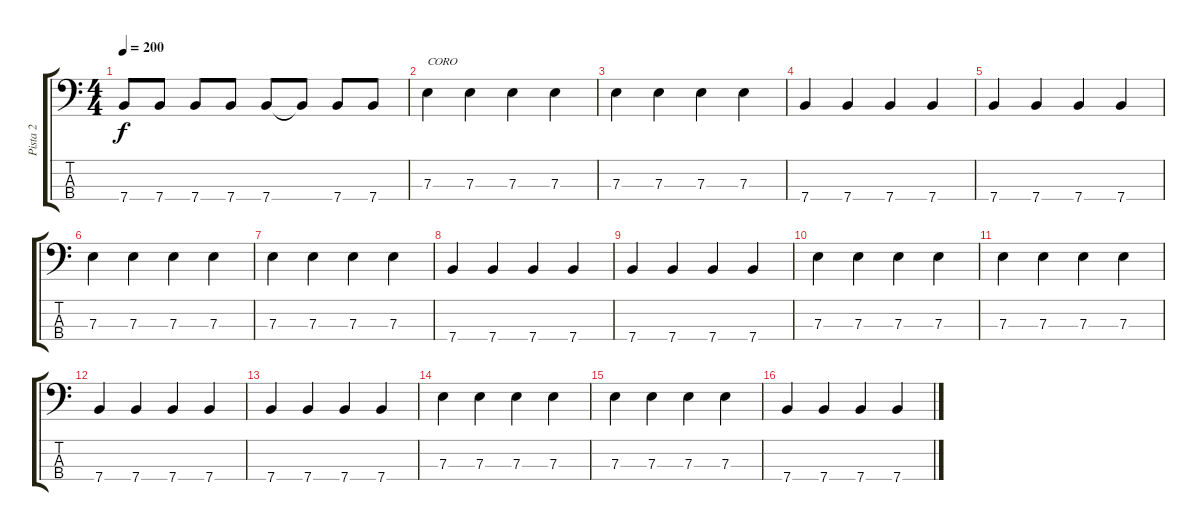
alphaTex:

\track ("Pista 2" "Pista 2") {instrument electricbassfinger}
\staff {score tabs}
\tuning (G2 D2 A1 E1) {hide}
\ts (4 4)
\tempo 200
\clef f4
\ks c
7.4.8{dy f} 7.4.8 7.4.8 7.4.8 7.4.8 7.4{t}.8 7.4.8 7.4.8 |
7.3.4{txt "CORO"} 7.3.4 7.3.4 7.3.4 |
7.3.4 7.3.4 7.3.4 7.3.4 |
7.4.4 7.4.4 7.4.4 7.4.4 |
7.4.4 7.4.4 7.4.4 7.4.4 |
7.3.4 7.3.4 7.3.4 7.3.4 |
7.3.4 7.3.4 7.3.4 7.3.4 |
7.4.4 7.4.4 7.4.4 7.4.4 |
7.4.4 7.4.4 7.4.4 7.4.4 |
7.3.4 7.3.4 7.3.4 7.3.4 |
7.3.4 7.3.4 7.3.4 7.3.4 |
7.4.4 7.4.4 7.4.4 7.4.4 |
7.4.4 7.4.4 7.4.4 7.4.4 |
7.3.4 7.3.4 7.3.4 7.3.4 |
7.3.4 7.3.4 7.3.4 7.3.4 |
7.4.4 7.4.4 7.4.4 7.4.4
